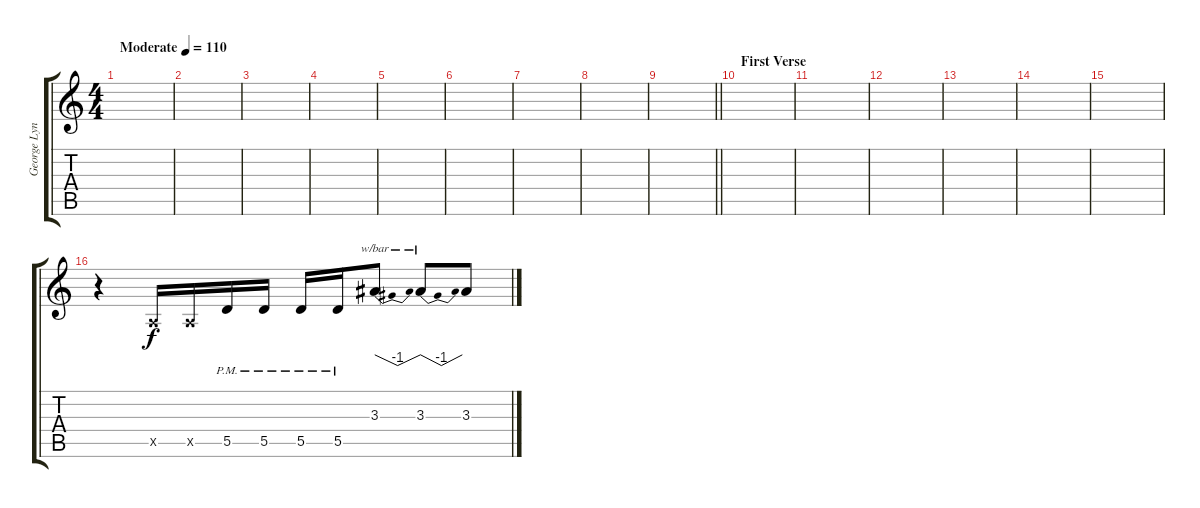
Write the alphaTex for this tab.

\track ("George Lynch Lead" "George Lyn") {instrument distortionguitar}
\staff {score tabs}
\tuning (E4 B3 G3 D3 A2 E2) {hide}
\ts (4 4)
\tempo (110 "Moderate")
\clef g2
\ks c
|
|
|
|
|
|
|
|
\barLineRight lightlight
|
\section ("" "First Verse")
|
|
|
|
|
|
r.4 0.5{x}.16 0.5{x}.16 5.5{pm}.16 5.5{pm}.16 5.5{pm}.16 5.5{pm}.16 3.3.8{tbe (dip default 0 0 30 -4 60 0)} 3.3.8{tbe (dip default 0 0 30 -4 60 0)} 3.3.8
